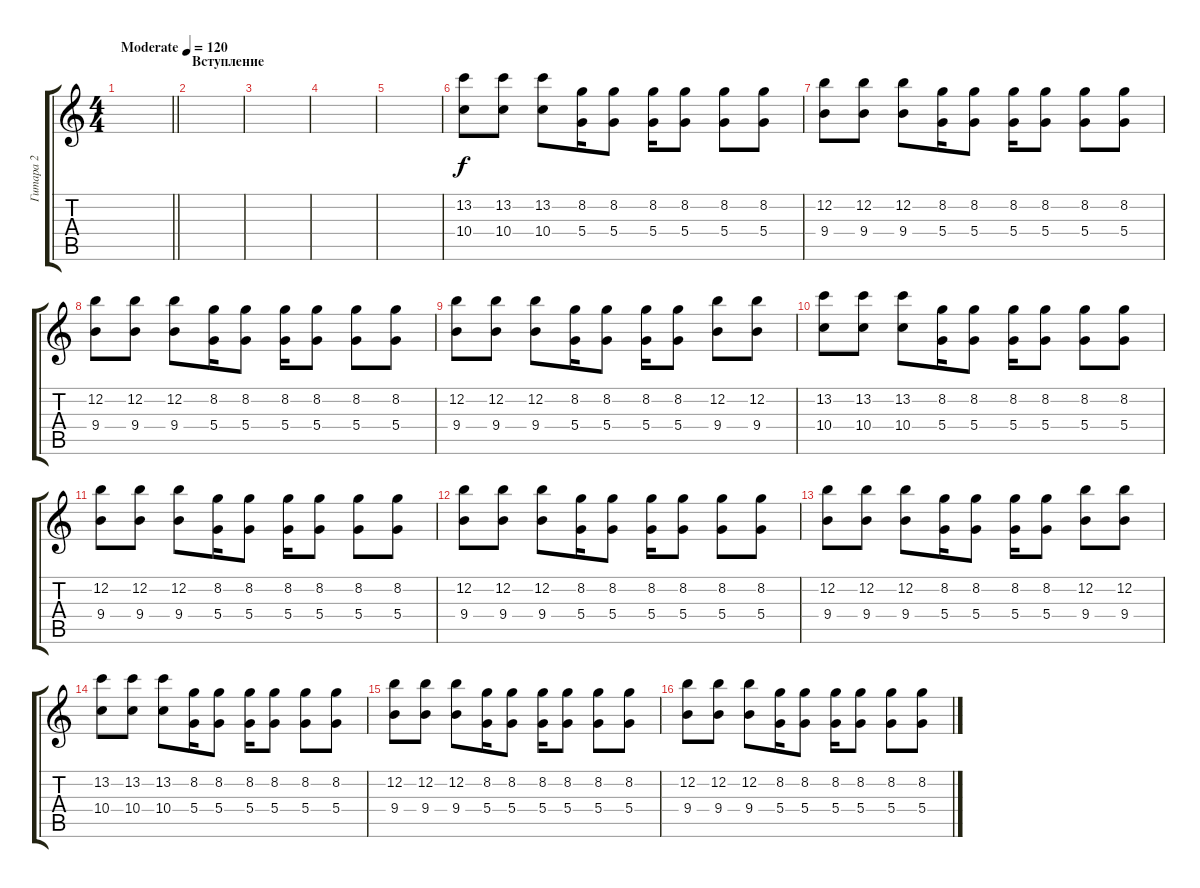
\track ("Гитара 2" "Гитара 2") {instrument overdrivenguitar}
\staff {score tabs}
\tuning (E4 B3 G3 D3 A2 E2) {hide}
\ts (4 4)
\tempo (120 "Moderate")
\clef g2
\barLineRight lightlight
\ks c
|
\section ("" "Вступление")
|
|
|
|
(13.2 10.4).8 (13.2 10.4).8 (13.2 10.4).8 (8.2 5.4).16 (8.2 5.4).8 (8.2 5.4).16 (8.2 5.4).8 (8.2 5.4).8 (8.2 5.4).8 |
(12.2 9.4).8 (12.2 9.4).8 (12.2 9.4).8 (8.2 5.4).16 (8.2 5.4).8 (8.2 5.4).16 (8.2 5.4).8 (8.2 5.4).8 (8.2 5.4).8 |
(12.2 9.4).8 (12.2 9.4).8 (12.2 9.4).8 (8.2 5.4).16 (8.2 5.4).8 (8.2 5.4).16 (8.2 5.4).8 (8.2 5.4).8 (8.2 5.4).8 |
(12.2 9.4).8 (12.2 9.4).8 (12.2 9.4).8 (8.2 5.4).16 (8.2 5.4).8 (8.2 5.4).16 (8.2 5.4).8 (12.2 9.4).8 (12.2 9.4).8 |
(13.2 10.4).8 (13.2 10.4).8 (13.2 10.4).8 (8.2 5.4).16 (8.2 5.4).8 (8.2 5.4).16 (8.2 5.4).8 (8.2 5.4).8 (8.2 5.4).8 |
(12.2 9.4).8 (12.2 9.4).8 (12.2 9.4).8 (8.2 5.4).16 (8.2 5.4).8 (8.2 5.4).16 (8.2 5.4).8 (8.2 5.4).8 (8.2 5.4).8 |
(12.2 9.4).8 (12.2 9.4).8 (12.2 9.4).8 (8.2 5.4).16 (8.2 5.4).8 (8.2 5.4).16 (8.2 5.4).8 (8.2 5.4).8 (8.2 5.4).8 |
(12.2 9.4).8 (12.2 9.4).8 (12.2 9.4).8 (8.2 5.4).16 (8.2 5.4).8 (8.2 5.4).16 (8.2 5.4).8 (12.2 9.4).8 (12.2 9.4).8 |
(13.2 10.4).8 (13.2 10.4).8 (13.2 10.4).8 (8.2 5.4).16 (8.2 5.4).8 (8.2 5.4).16 (8.2 5.4).8 (8.2 5.4).8 (8.2 5.4).8 |
(12.2 9.4).8 (12.2 9.4).8 (12.2 9.4).8 (8.2 5.4).16 (8.2 5.4).8 (8.2 5.4).16 (8.2 5.4).8 (8.2 5.4).8 (8.2 5.4).8 |
(12.2 9.4).8 (12.2 9.4).8 (12.2 9.4).8 (8.2 5.4).16 (8.2 5.4).8 (8.2 5.4).16 (8.2 5.4).8 (8.2 5.4).8 (8.2 5.4).8
